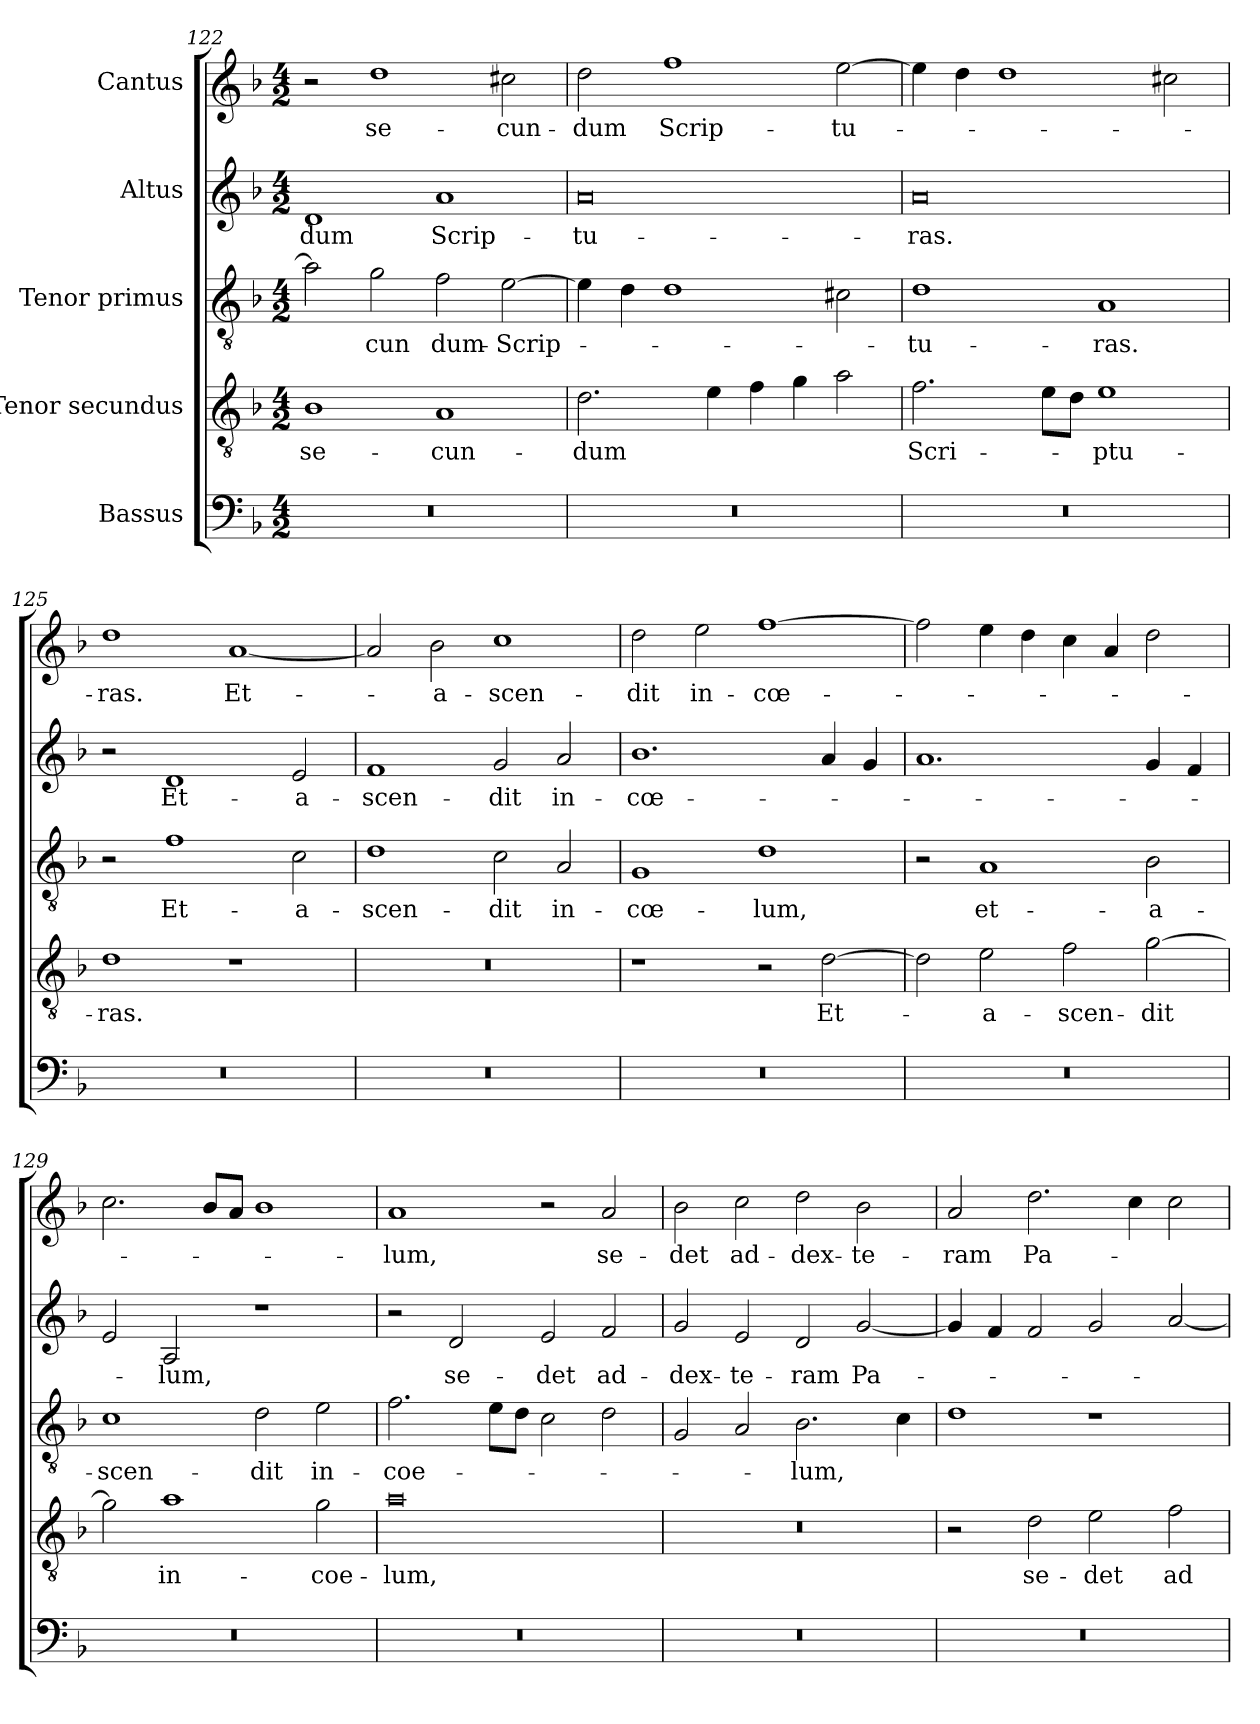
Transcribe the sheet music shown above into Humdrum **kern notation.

**kern	**kern	**text	**kern	**text	**kern	**text	**kern	**text
*part5	*part4	*part4	*part3	*part3	*part2	*part2	*part1	*part1
*staff5	*staff4	*staff4	*staff3	*staff3	*staff2	*staff2	*staff1	*staff1
*I"Bassus	*I"Tenor secundus	*	*I"Tenor primus	*	*I"Altus	*	*I"Cantus	*
*clefF4	*clefGv2	*	*clefGv2	*	*clefG2	*	*clefG2	*
*k[b-]	*k[b-]	*	*k[b-]	*	*k[b-]	*	*k[b-]	*
*M4/2	*M4/2	*	*M4/2	*	*M4/2	*	*M4/2	*
=122	=122	=122	=122	=122	=122	=122	=122	=122
0r	1B-\	se-	2a\]	.	1d/	-dum	2r	.
.	.	.	2g\	-cun	.	.	1dd\	se-
.	1A/	-cun-	2f\	dum-	1a/	Scrip-	.	.
.	.	.	[2e\	Scrip-	.	.	2cc#X\	-cun-
=123	=123	=123	=123	=123	=123	=123	=123	=123
0r	2.d\	-dum	4e\]	.	0a/	-tu-	2dd\	-dum
.	.	.	4d\	.	.	.	.	.
.	.	.	1d\	.	.	.	1ff\	Scrip-
.	4e\	.	.	.	.	.	.	.
.	4f\	.	.	.	.	.	.	.
.	4g\	.	.	.	.	.	.	.
.	2a\	.	2c#X\	.	.	.	[2ee\	-tu-
=124	=124	=124	=124	=124	=124	=124	=124	=124
0r	2.f\	Scri-	1d\	-tu-	0a/	-ras.	4ee\]	.
.	.	.	.	.	.	.	4dd\	.
.	.	.	.	.	.	.	1dd\	.
.	8e\L	.	.	.	.	.	.	.
.	8d\J	.	.	.	.	.	.	.
.	1e\	-ptu-	1A/	-ras.	.	.	.	.
.	.	.	.	.	.	.	2cc#X\	.
=125	=125	=125	=125	=125	=125	=125	=125	=125
0r	1d\	-ras.	2r	.	2r	.	1dd\	-ras.
.	.	.	1f\	Et-	1d/	Et-	.	.
.	1r	.	.	.	.	.	[1a/	Et-
.	.	.	2c\	a-	2e/	a-	.	.
=126	=126	=126	=126	=126	=126	=126	=126	=126
0r	0r	.	1d\	scen-	1f/	-scen-	2a/]	.
.	.	.	.	.	.	.	2b-\	a-
.	.	.	2c\	-dit	2g/	-dit	1cc\	-scen-
.	.	.	2A/	in-	2a/	in-	.	.
=127	=127	=127	=127	=127	=127	=127	=127	=127
0r	1r	.	1G/	cœ-	1.b-\	cœ-	2dd\	-dit
.	.	.	.	.	.	.	2ee\	in-
.	2r	.	1d\	-lum,	.	.	[1ff\	cœ-
.	[2d\	Et-	.	.	4a/	.	.	.
.	.	.	.	.	4g/	.	.	.
=128	=128	=128	=128	=128	=128	=128	=128	=128
0r	2d\]	.	2r	.	1.a/	.	2ff\]	.
.	2e\	a-	1A/	et-	.	.	4ee\	.
.	.	.	.	.	.	.	4dd\	.
.	2f\	-scen-	.	.	.	.	4cc\	.
.	.	.	.	.	.	.	4a/	.
.	[2g\	-dit	2B-\	a-	4g/	.	2dd\	.
.	.	.	.	.	4f/	.	.	.
=129	=129	=129	=129	=129	=129	=129	=129	=129
0r	2g\]	.	1c\	-scen-	2e/	.	2.cc\	.
.	1a\	in-	.	.	2A/	-lum,	.	.
.	.	.	.	.	.	.	8b-/L	.
.	.	.	.	.	.	.	8a/J	.
.	.	.	2d\	-dit	1r	.	1b-\	.
.	2g\	coe-	2e\	in-	.	.	.	.
=130	=130	=130	=130	=130	=130	=130	=130	=130
0r	0a\	-lum,	2.f\	coe-	2r	.	1a/	-lum,
.	.	.	.	.	2d/	se-	.	.
.	.	.	8e\L	.	.	.	.	.
.	.	.	8d\J	.	.	.	.	.
.	.	.	2c\	.	2e/	-det	2r	.
.	.	.	2d\	.	2f/	ad-	2a/	se-
=131	=131	=131	=131	=131	=131	=131	=131	=131
0r	0r	.	2G/	.	2g/	dex-	2b-\	-det
.	.	.	2A/	.	2e/	-te-	2cc\	ad-
.	.	.	2.B-\	-lum,	2d/	-ram	2dd\	dex-
.	.	.	.	.	[2g/	Pa-	2b-\	-te-
.	.	.	4c\	.	.	.	.	.
=132	=132	=132	=132	=132	=132	=132	=132	=132
0r	2r	.	1d\	.	4g/]	.	2a/	-ram
.	.	.	.	.	4f/	.	.	.
.	2d\	se-	.	.	2f/	.	2.dd\	Pa-
.	2e\	-det	1r	.	2g/	.	.	.
.	.	.	.	.	.	.	4cc\	.
.	2f\	ad-	.	.	[2a/	.	2cc\	.
=	=	=	=	=	=	=	=	=
*-	*-	*-	*-	*-	*-	*-	*-	*-
